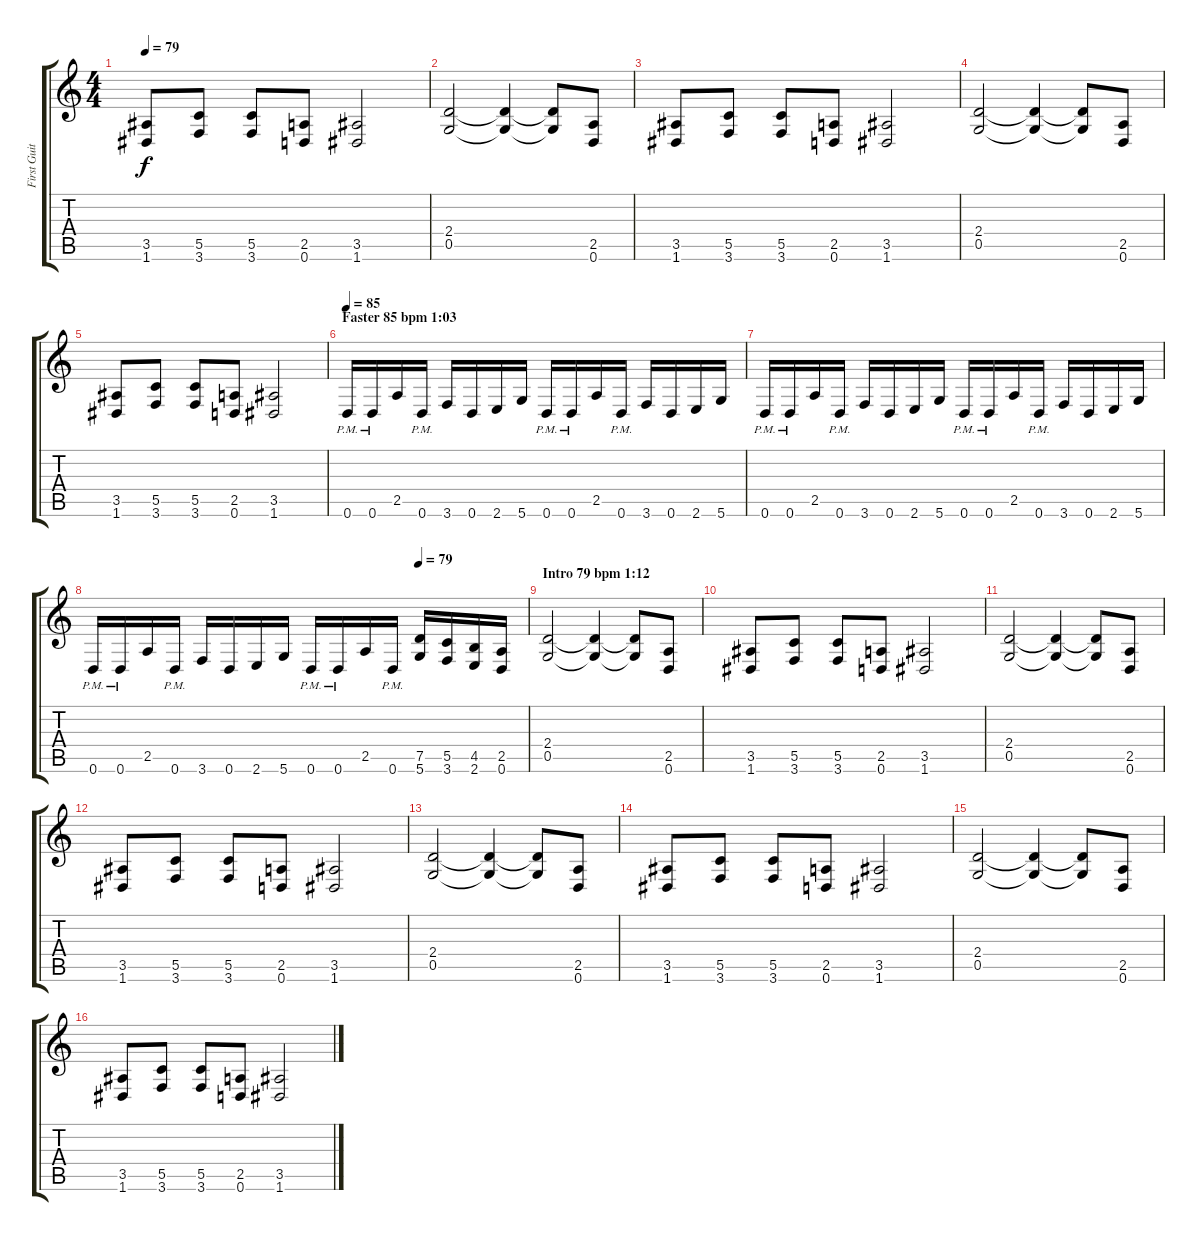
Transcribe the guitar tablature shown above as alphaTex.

\track ("First Guitar" "First Guit") {instrument overdrivenguitar}
\staff {score tabs}
\tuning (D4 A3 F3 C3 G2 D2) {hide}
\ts (4 4)
\tempo 79
\clef g2
\ks c
(3.5 1.6).8{dy f} (5.5 3.6).8 (5.5 3.6).8 (2.5 0.6).8 (3.5 1.6).2 |
(2.4 0.5).2 (2.4{t} 0.5{t}).4 (2.4{t} 0.5{t}).8 (2.5 0.6).8 |
(3.5 1.6).8 (5.5 3.6).8 (5.5 3.6).8 (2.5 0.6).8 (3.5 1.6).2 |
(2.4 0.5).2 (2.4{t} 0.5{t}).4 (2.4{t} 0.5{t}).8 (2.5 0.6).8 |
(3.5 1.6).8 (5.5 3.6).8 (5.5 3.6).8 (2.5 0.6).8 (3.5 1.6).2 |
\section ("" "Faster 85 bpm 1:03")
\tempo 85
0.6{pm}.16 0.6{pm}.16 2.5.16 0.6{pm}.16 3.6.16 0.6.16 2.6.16 5.6.16 0.6{pm}.16 0.6{pm}.16 2.5.16 0.6{pm}.16 3.6.16 0.6.16 2.6.16 5.6.16 |
0.6{pm}.16 0.6{pm}.16 2.5.16 0.6{pm}.16 3.6.16 0.6.16 2.6.16 5.6.16 0.6{pm}.16 0.6{pm}.16 2.5.16 0.6{pm}.16 3.6.16 0.6.16 2.6.16 5.6.16 |
\tempo (79 0.75)
0.6{pm}.16 0.6{pm}.16 2.5.16 0.6{pm}.16 3.6.16 0.6.16 2.6.16 5.6.16 0.6{pm}.16 0.6{pm}.16 2.5.16 0.6{pm}.16 (7.5 5.6).16 (5.5 3.6).16 (4.5 2.6).16 (2.5 0.6).16 |
\section ("" "Intro 79 bpm 1:12")
(2.4 0.5).2 (2.4{t} 0.5{t}).4 (2.4{t} 0.5{t}).8 (2.5 0.6).8 |
(3.5 1.6).8 (5.5 3.6).8 (5.5 3.6).8 (2.5 0.6).8 (3.5 1.6).2 |
(2.4 0.5).2 (2.4{t} 0.5{t}).4 (2.4{t} 0.5{t}).8 (2.5 0.6).8 |
(3.5 1.6).8 (5.5 3.6).8 (5.5 3.6).8 (2.5 0.6).8 (3.5 1.6).2 |
(2.4 0.5).2 (2.4{t} 0.5{t}).4 (2.4{t} 0.5{t}).8 (2.5 0.6).8 |
(3.5 1.6).8 (5.5 3.6).8 (5.5 3.6).8 (2.5 0.6).8 (3.5 1.6).2 |
(2.4 0.5).2 (2.4{t} 0.5{t}).4 (2.4{t} 0.5{t}).8 (2.5 0.6).8 |
(3.5 1.6).8 (5.5 3.6).8 (5.5 3.6).8 (2.5 0.6).8 (3.5 1.6).2
